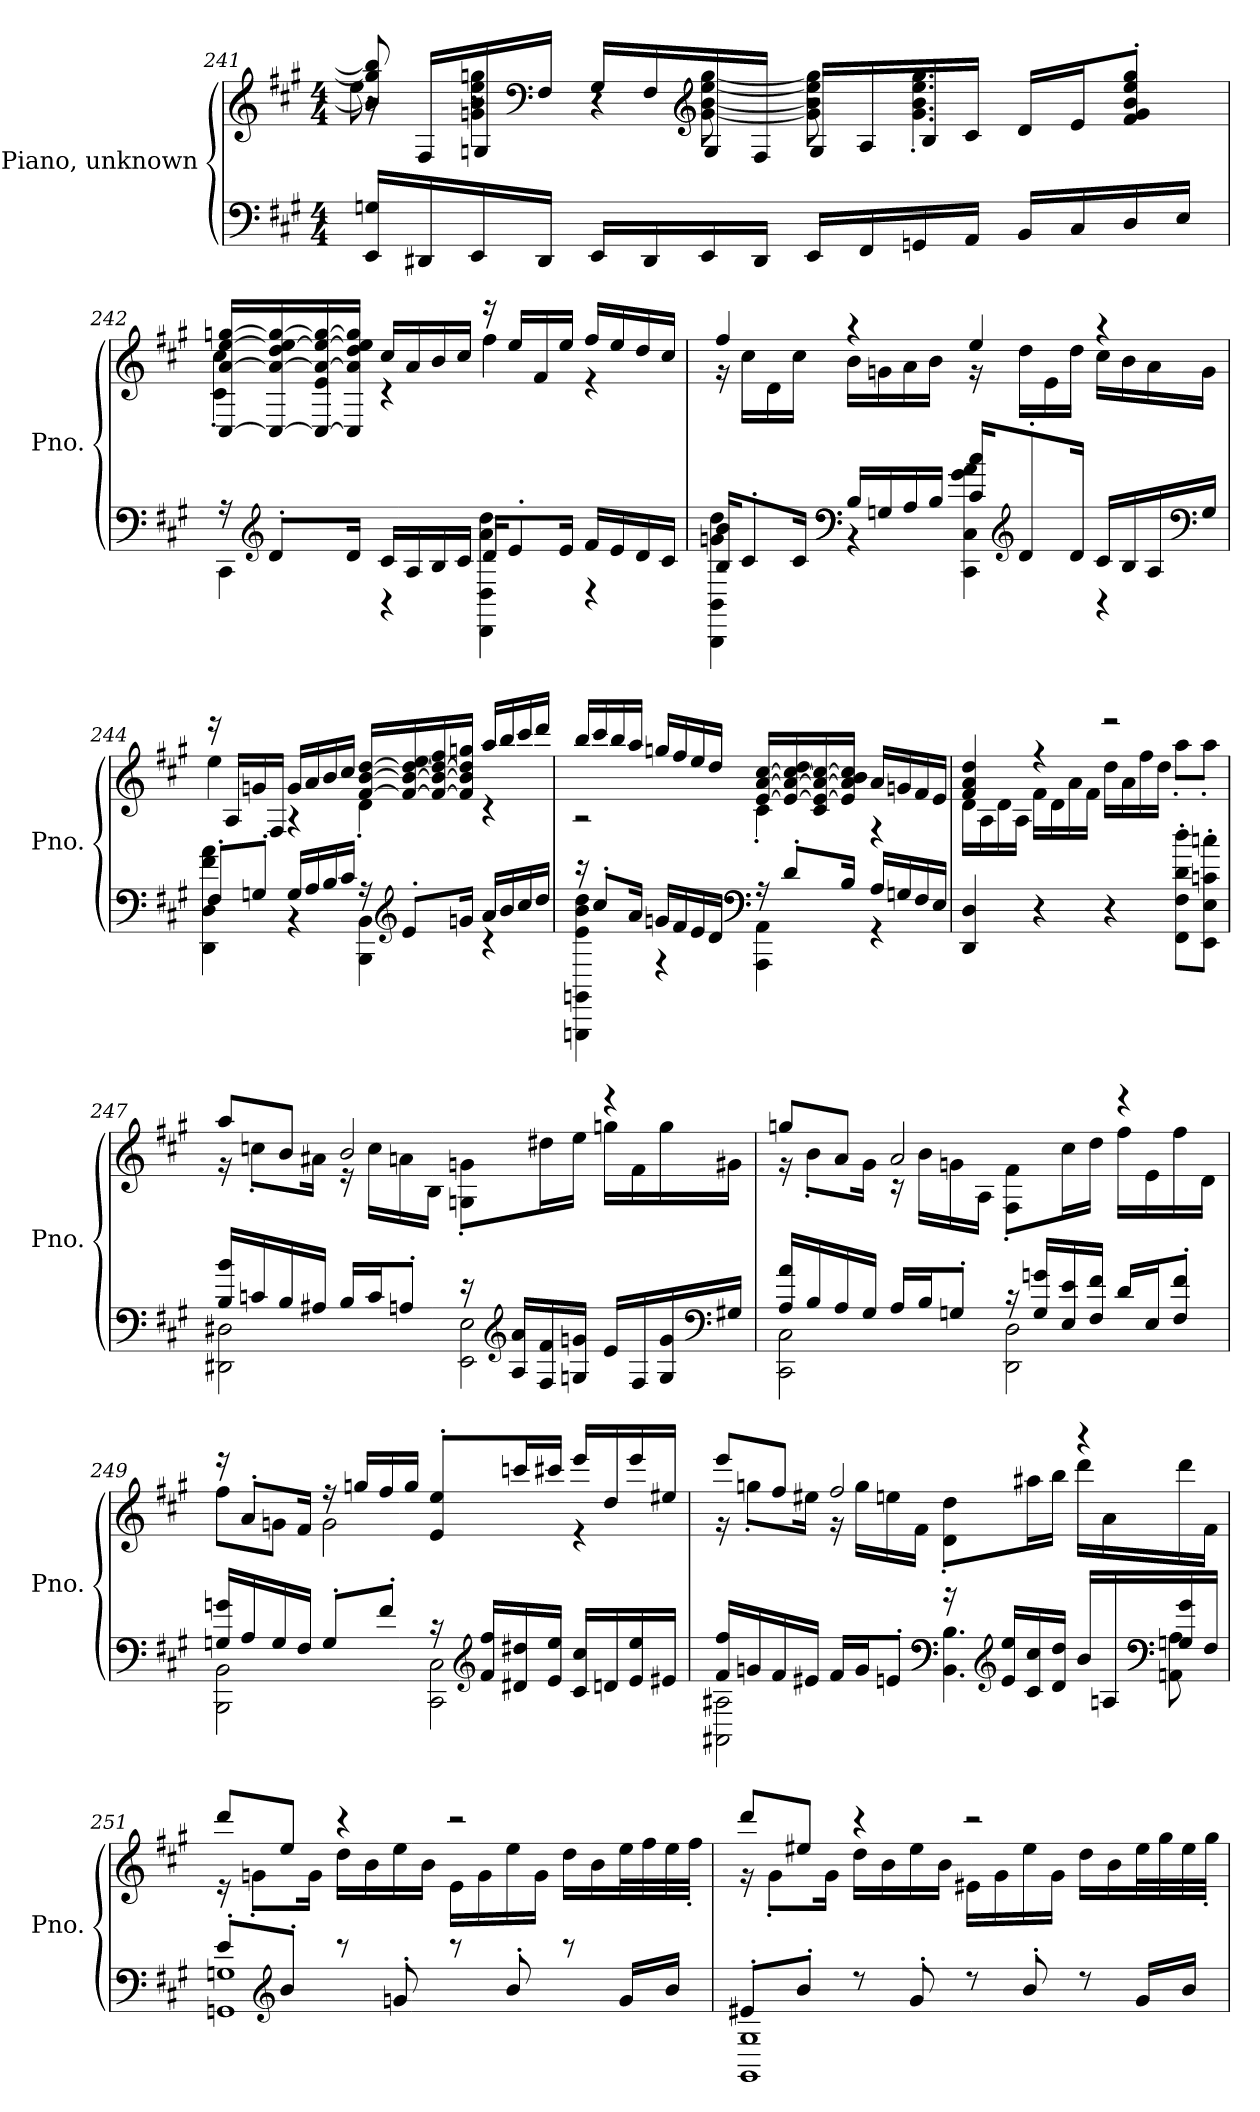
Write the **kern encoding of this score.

**kern	**kern
*part1	*part1
*staff2	*staff1
*I"Piano, unknown	*
*I'Pno.	*
!!LO:LB:g=z
*clefF4	*clefG2
*k[f#c#g#]	*k[f#c#g#]
*M4/4	*M4/4
=241	=241
*	*^
*	*	*^
16EE/ 16Gn/LL	8b/] 8gg/] 8bb/]	8ee\	16r
16DD#X/	.	.	16F#/LL
16EE/	8r	4gn\ 4b\ 4ee\ 4ggn\	16Gn/
*	*clefF4	*	*
16DD#/JJ	.	.	16F#/JJ
16EE/LL	4r	.	16G/LL
16DD#/	.	.	16F#/
*	*clefG2	*	*
16EE/	.	[8g\ [8b\ [8ee\ [8gg\	16G/
16DD#/JJ	.	.	16F#/JJ
16EE/LL	2r	8g\] 8b\] 8ee\] 8gg\]	16G/LL
16FF#/	.	.	16A/
16GGn/	.	4.g\' 4.b\' 4.ee\' 4.gg\'	16B/
16AA/JJ	.	.	16c#/JJ
16BB/LL	.	.	16d/LL
16C#/	.	.	16e/J
16D/	.	.	8f#/' 8g/' 8b/' 8ee/' 8gg/'J
16E/JJ	.	.	.
*	*	*v	*v
!!LO:PB:g=z
=242	=242	=242
*^	*	*
16r	4CC#\	[16C#/ [16a/ [16ee/ [16ggn/LL	4c#\' 4cc#\'
*clefG2	*	*	*
8d'/L	.	16C#/_ 16a/_ 16dd/ 16ee/_ 16gg/_	.
.	.	16C#/_ 16e/ 16a/_ 16ee/_ 16gg/_	.
16d/Jk	.	16C#/] 16a/] 16dd/ 16ee/] 16gg/]JJ	.
16c#/LL	4r	16cc#/LL	4r
16A/	.	16a/	.
16B/	.	16b/	.
16c#/JJ	.	16cc#/JJ	.
16d/KL	4DD\ 4D\ 4a\ 4dd\	16r	4ff#\
8e'/	.	16ee/LL	.
.	.	16f#/	.
16e/Jk	.	16ee/JJ	.
16f#/LL	4r	16ff#/LL	4r
16e/	.	16ee/	.
16d/	.	16dd/	.
16c#/JJ	.	16cc#/JJ	.
!!LO:LB:g=z	!!
=243	=243	=243	=243
16B/ 16b/KL	4BBB\ 4BB\ 4gn\ 4dd\	4ff#/	16r
8c#'/	.	.	16cc#\LL
.	.	.	16d\
16c#/Jk	.	.	16cc#\JJ
*clefF4	*	*	*
16B/LL	4r	4r	16b\LL
16Gn/	.	.	16gn\
16A/	.	.	16a\
16B/JJ	.	.	16b\JJ
16c#/ 16cc#/KL	4CC#\ 4C#\ 4g\ 4a\	4ee/	16r
*clefG2	*	*	*
8d'/	.	.	16dd\LL
.	.	.	16e\
16d/Jk	.	.	16dd\JJ
16c#/LL	4r	4r	16cc#\LL
16B/	.	.	16b\
16A/	.	.	16a\
*clefF4	*	*	*
16G/JJ	.	.	16g\JJ
!!LO:LB:g=z	!!
=244	=244	=244	=244
8F#'/L	4DD\ 4D\ 4f#\ 4a\	16r	4ee\
.	.	16A/LL	.
8Gn'/J	.	16gn/	.
.	.	16F#/JJ	.
16G/LL	4r	16g/LL	4r
16A/	.	16a/	.
16B/	.	16b/	.
16c#/JJ	.	16cc#/JJ	.
16r	4BBB\ 4BB\	[16f#/ [16b/ [16dd/LL	4d'\
*clefG2	*	*	*
8e'/L	.	16f#/_ 16b/_ 16dd/_ 16ee/	.
.	.	16f#/_ 16b/_ 16dd/_ 16ff#/	.
16gn/Jk	.	16f#/] 16b/] 16dd/] 16ggn/JJ	.
16a/LL	4r	16aa/LL	4r
16b/	.	16bb/	.
16cc#/	.	16ccc#/	.
16dd/JJ	.	16ddd/JJ	.
=245	=245	=245	=245
16r	4GGGn\ 4GGn\ 4e\ 4b\ 4dd\	16bb/LL	2r
8cc#'/L	.	16ccc#/	.
.	.	16bb/	.
16a/Jk	.	16aa/JJ	.
16gn/LL	4r	16ggn/LL	.
16f#/	.	16ff#/	.
16e/	.	16ee/	.
16d/JJ	.	16dd/JJ	.
*clefF4	*	*	*
16r	4AAA\ 4AA\	[16e/ [16a/ [16cc#/LL	4c#'\
8d'/L	.	16e/_ 16a/_ 16cc#/_ 16dd/	.
.	.	16c#/ 16e/_ 16a/_ 16cc#/_	.
16B/Jk	.	16e/] 16a/] 16b/ 16cc#/]JJ	.
16A/LL	4r	16a/LL	4r
16Gn/	.	16gn/	.
16F#/	.	16f#/	.
16E/JJ	.	16e/JJ	.
*v	*v	*	*
!!LO:LB:g=z	!!
=246	=246	=246
4DD/ 4D/	4f#/ 4a/ 4dd/	16d\LL
.	.	16A\
.	.	16d\
.	.	16A\JJ
4r	4r	16f#\LL
.	.	16d\
.	.	16a\
.	.	16f#\JJ
4r	2r	16dd\LL
.	.	16a\
.	.	16ff#\
.	.	16dd\JJ
8FF#\' 8F#\' 8d\' 8dd\'L	.	8aa'\L
8EE\' 8E\' 8cn\' 8ccn\'J	.	8aa'\J
=247	=247	=247
*^	*	*
16B/ 16b/LL	2DD#X\ 2D#X\	8aa/L	16r
16cn/	.	.	8ccn'\L
16B/	.	8b/J	.
16A#X/JJ	.	.	16a#X\Jk
16B/LL	.	2b/	16r
16c/J	.	.	16cc\LL
8An'/J	.	.	16an\
.	.	.	16B\JJ
16r	2EE\ 2E\	.	8Gn\' 8gn\'L
*clefG2	*	*	*
16A/ 16a/LL	.	.	.
16F#/ 16f#/	.	.	16dd#X\L
16Gn/ 16gn/JJ	.	.	16ee\JJ
16e/LL	.	4r	16ggn\LL
16F#/	.	.	16f#\
16G/ 16g/	.	.	16gg\
*clefF4	*	*	*
16G#X/JJ	.	.	16g#X\JJ
!!LO:LB:g=z	!!
=248	=248	=248	=248
16A/ 16a/LL	2CC#\ 2C#\	8ggn/L	16r
16B/	.	.	8b'\L
16A/	.	8a/J	.
16G#/JJ	.	.	16g#\Jk
16A/LL	.	2a/	16r
16B/J	.	.	16b\LL
8Gn'/J	.	.	16gn\
.	.	.	16A\JJ
16r	2DD\ 2D\	.	8F#\' 8f#\'L
16G/ 16gn/LL	.	.	.
16E/ 16e/	.	.	16cc#\L
16F#/ 16f#/JJ	.	.	16dd\JJ
16d/LL	.	4r	16ff#\LL
16E/J	.	.	16e\
8F#/' 8f#/'J	.	.	16ff#\
.	.	.	16d\JJ
=249	=249	=249	=249
16Gn/ 16gn/LL	2BBB\ 2BB\	16r	8ff#\L
16A/	.	8a'/L	.
16G/	.	.	8gn\J
16F#/JJ	.	16f#/Jk	.
8G'/L	.	16r	2g\
.	.	16ggn/LL	.
8f#'/J	.	16ff#/	.
.	.	16gg/JJ	.
16r	2CC#\ 2C#\	8e/' 8ee/'L	.
*clefG2	*	*	*
16f#/ 16ff#/LL	.	.	.
16d#X/ 16dd#X/	.	16cccn/L	.
16e/ 16ee/JJ	.	16ccc#X/JJ	.
16c#/ 16cc#/LL	.	16eee/LL	4r
16dn/	.	16dd/	.
16e/ 16ee/	.	16eee/	.
16e#X/JJ	.	16ee#X/JJ	.
!!LO:LB:g=z	!!
=250	=250	=250	=250
16f#/ 16ff#/LL	2AA#X\ 2A#X\	8eee/L	16r
16gn/	.	.	8ggn'\L
16f#/	.	8ff#/J	.
16e#X/JJ	.	.	16ee#X\Jk
16f#/LL	.	2ff#/	16r
16g/J	.	.	16gg\LL
8en'/J	.	.	16een\
.	.	.	16f#\JJ
*clefF4	*	*	*
16r	4.BB\ 4.B\	.	8d\' 8dd\'L
*clefG2	*	*	*
16e/ 16ee/LL	.	.	.
16c#/ 16cc#/	.	.	16aa#X\L
16d/ 16dd/JJ	.	.	16bb\JJ
16b/LL	.	4r	16ddd\LL
16An/	.	.	16a\
*clefF4	*	*	*
16Gn/ 16g/	8AAn\ 8A\	.	16ddd\
16F#/JJ	.	.	16f#\JJ
!!LO:PB:g=z	!!
=251	=251	=251	=251
8e'/L	1GGn 1Gn	8ddd/L	16r
.	.	.	8gn'\L
*clefG2	*	*	*
8b'/J	.	8ee/J	.
.	.	.	16g\Jk
8r	.	4r	16dd\LL
.	.	.	16b\
8gn'/	.	.	16ee\
.	.	.	16b\JJ
8r	.	2r	16e\LL
.	.	.	16g\
8b'/	.	.	16ee\
.	.	.	16g\JJ
8r	.	.	16dd\LL
.	.	.	16b\
16g/LL	.	.	32ee\L
.	.	.	32ff#\
16b/JJ	.	.	32ee\
.	.	.	32ff#'\JJJ
=252	=252	=252	=252
8e#X'/L	1GG# 1G#	8ddd/L	16r
.	.	.	8g#'\L
8b'/J	.	8ee#X/J	.
.	.	.	16g#\Jk
8r	.	4r	16dd\LL
.	.	.	16b\
8g#'/	.	.	16ee#\
.	.	.	16b\JJ
8r	.	2r	16e#X\LL
.	.	.	16g#\
8b'/	.	.	16ee#\
.	.	.	16g#\JJ
8r	.	.	16dd\LL
.	.	.	16b\
16g#/LL	.	.	32ee#\L
.	.	.	32gg#\
16b/JJ	.	.	32ee#\
.	.	.	32gg#'\JJJ
*v	*v	*	*
*	*v	*v
=	=
*-	*-
